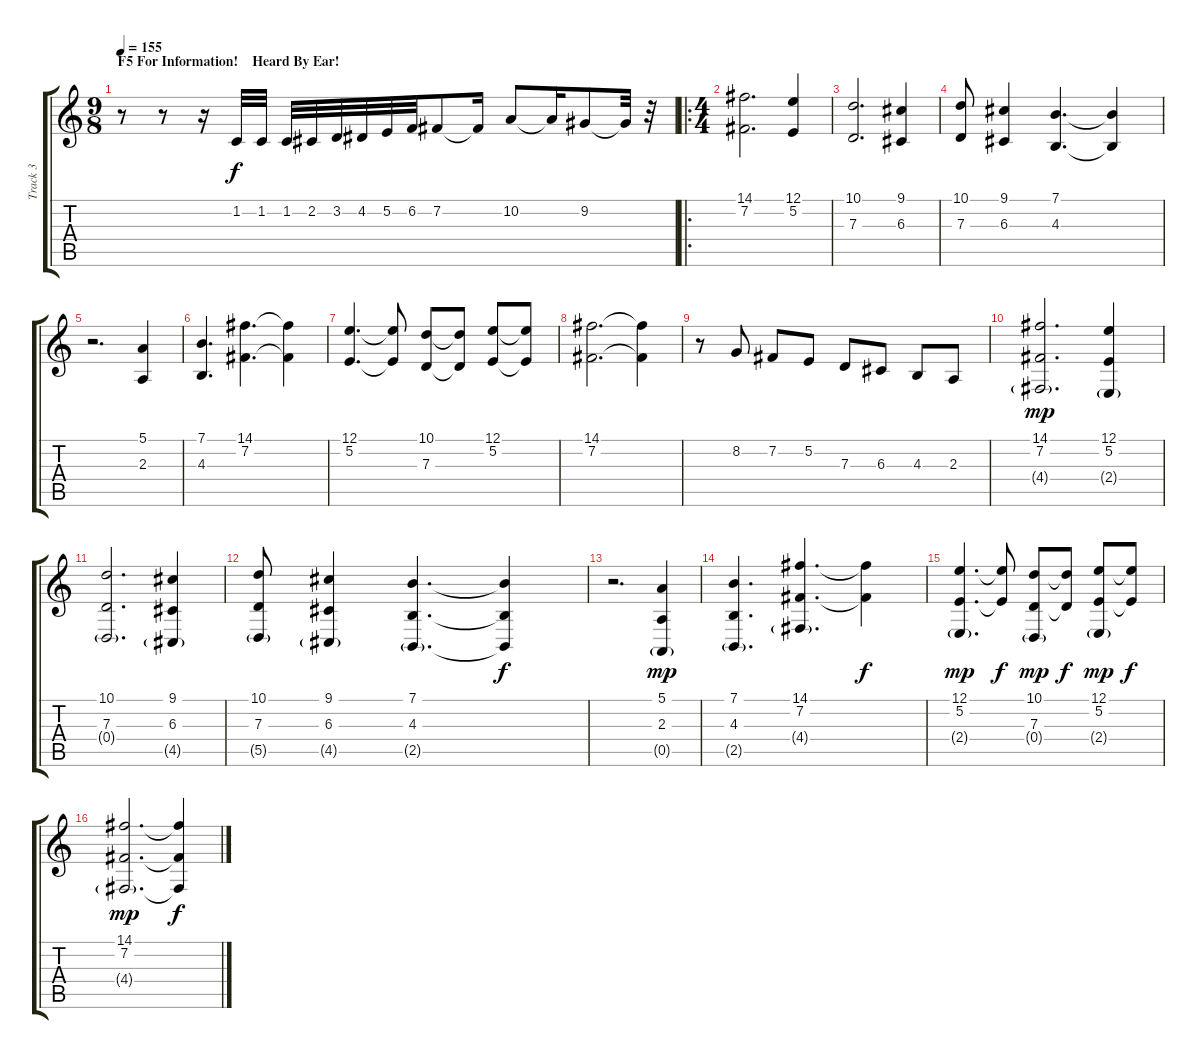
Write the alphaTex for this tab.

\track ("Track 3" "Track 3") {instrument stringensemble1}
\staff {score tabs}
\tuning (E4 B3 G3 D3 A2 E2) {hide}
\ts (9 8)
\section ("" "F5 For Information!    Heard By Ear!")
\tempo 155
\clef g2
\ks c
r.8{dy f instrument stringensemble1} r.8 r.16 1.2.32 1.2.32 1.2.32 2.2.32 3.2.32 4.2.32 5.2.32 6.2.32 7.2.8 7.2{t}.16 10.2.8 10.2{t}.16 9.2.8 9.2{t}.32 r.32 |
\ro
\ts (4 4)
(14.1 7.2).2{d} (12.1 5.2).4 |
(10.1 7.3).2{d} (9.1 6.3).4 |
(10.1 7.3).8 (9.1 6.3).4 (7.1 4.3).4{d} (7.1{t} 4.3{t}).4 |
r.2{d} (5.1 2.3).4 |
(7.1 4.3).4{d} (14.1 7.2).4{d} (14.1{t} 7.2{t}).4 |
(12.1 5.2).4{d} (12.1{t} 5.2{t}).8 (10.1 7.3).8 (10.1{t} 7.3{t}).8 (12.1 5.2).8 (12.1{t} 5.2{t}).8 |
(14.1 7.2).2{d} (14.1{t} 7.2{t}).4 |
r.8{volume 16} 8.2.8 7.2.8 5.2.8 7.3.8 6.3.8 4.3.8 2.3.8 |
(14.1 7.2 4.4{g}).2{d dy mp volume 13} (12.1 5.2 2.4{g}).4 |
(10.1 7.3 0.4{g}).2{d} (9.1 6.3 4.5{g}).4 |
(10.1 7.3 5.5{g}).8 (9.1 6.3 4.5{g}).4 (7.1 4.3 2.5{g}).4{d} (7.1{t} 4.3{t} 2.5{t}).4{dy f} |
r.2{d} (5.1 2.3 0.5{g}).4{dy mp} |
(7.1 4.3 2.5{g}).4{d} (14.1 7.2 4.4{g}).4{d} (14.1{t} 7.2{t}).4{dy f} |
(12.1 5.2 2.4{g}).4{d dy mp} (12.1{t} 5.2{t}).8{dy f} (10.1 7.3 0.4{g}).8{dy mp} (10.1{t} 7.3{t}).8{dy f} (12.1 5.2 2.4{g}).8{dy mp} (12.1{t} 5.2{t}).8{dy f} |
(14.1 7.2 4.4{g}).2{d dy mp} (14.1{t} 7.2{t} 4.4{t}).4{dy f}
